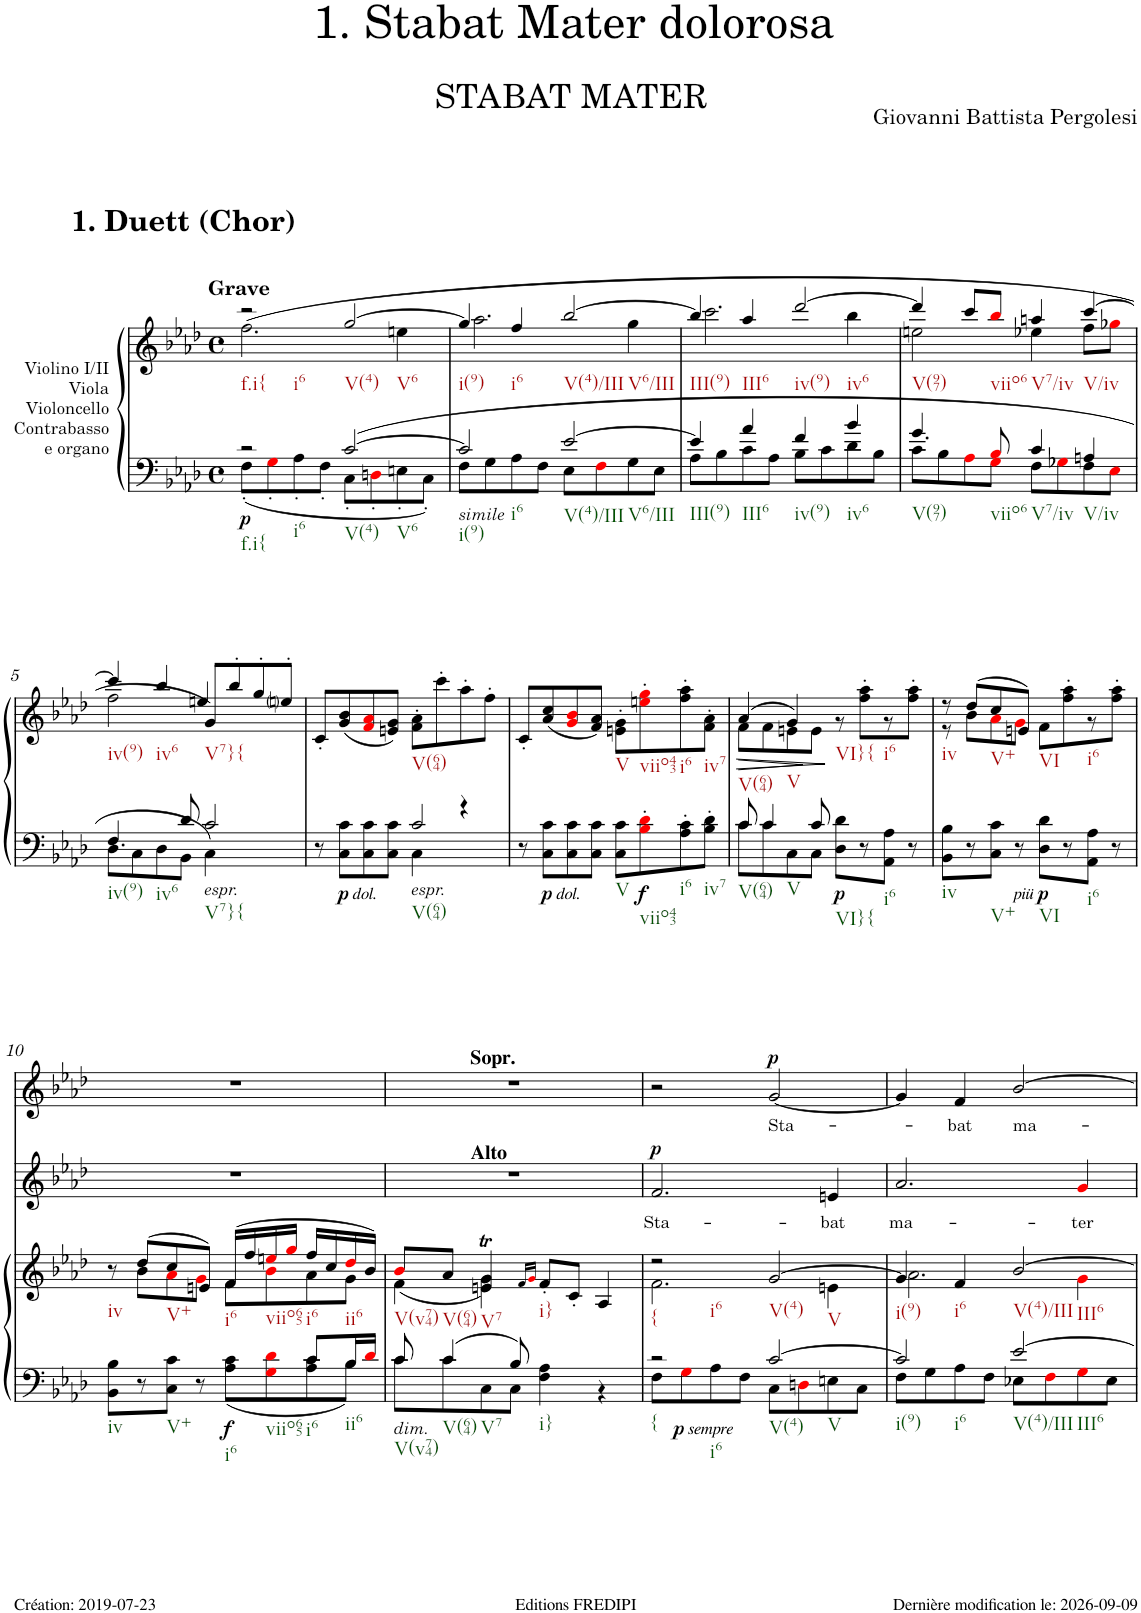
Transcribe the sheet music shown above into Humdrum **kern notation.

**kern	**kern	**dynam	**harte	**kern	**text	**dynam	**kern	**text	**dynam
*part3	*part3	*part3	*part3	*part2	*part2	*part2	*part1	*part1	*part1
*staff4	*staff3	*staff3/4	*	*staff2	*staff2	*staff2	*staff1	*staff1	*staff1
*I"Violino I/II Viola Violoncello Contrabasso e organo	*	*	*	*I"Alto	*	*	*I"Soprano	*	*
*clefF4	*clefG2	*	*	*clefG2	*	*	*clefG2	*	*
*k[b-e-a-d-]	*k[b-e-a-d-]	*	*	*k[b-e-a-d-]	*	*	*k[b-e-a-d-]	*	*
*M4/4	*M4/4	*	*	*M4/4	*	*	*M4/4	*	*
*met(c)	*met(c)	*	*	*met(c)	*	*	*met(c)	*	*
=1	=1	=1	=1	=1	=1	=1	=1	=1	=1
*^	*^	*	*	*	*	*	*	*	*
!	!	!	!	!	!	!	!	!	!LO:TX:a:B:t=Grave	!	!
!	!	!	!	!LO:DY:b=2	!	!	!	!	!	!	!
2r	8F'\L	2r	(>2.ff\	p	.	1r	.	.	1r	.	.
.	8G'i\	.	.	.	.	.	.	.	.	.	.
.	8A-'\	.	.	.	.	.	.	.	.	.	.
.	8F'\J	.	.	.	.	.	.	.	.	.	.
[>2c/	8C'\L	[2gg/	.	.	.	.	.	.	.	.	.
.	8Dn'i\	.	.	.	.	.	.	.	.	.	.
.	8En'\	.	4een\	.	.	.	.	.	.	.	.
.	8C'\J	.	.	.	.	.	.	.	.	.	.
=2	=2	=2	=2	=2	=2	=2	=2	=2	=2	=2	=2
!LO:TX:b:i:t=simile	!	!	!	!	!	!	!	!	!	!	!
2c/]	8F'\L	4gg/]	2.aa-\	.	.	1r	.	.	1r	.	.
.	8G'\	.	.	.	.	.	.	.	.	.	.
.	8A-'\	4ff/	.	.	.	.	.	.	.	.	.
.	8F'\J	.	.	.	.	.	.	.	.	.	.
[>2e-/	8E-'\L	[2bb-/	.	.	.	.	.	.	.	.	.
.	8F'i\	.	.	.	.	.	.	.	.	.	.
.	8G'\	.	4gg\	.	.	.	.	.	.	.	.
.	8E-'\J	.	.	.	.	.	.	.	.	.	.
=3	=3	=3	=3	=3	=3	=3	=3	=3	=3	=3	=3
4e-/]	8A-'\L	4bb-/]	2.ccc\	.	.	1r	.	.	1r	.	.
.	8B-'\	.	.	.	.	.	.	.	.	.	.
4a-/	8c'\	4aa-/	.	.	.	.	.	.	.	.	.
.	8A-'\J	.	.	.	.	.	.	.	.	.	.
4f/	8B-'\L	[2ddd-/	.	.	.	.	.	.	.	.	.
.	8c'\	.	.	.	.	.	.	.	.	.	.
4b-/	8d-'\	.	4bb-\	.	.	.	.	.	.	.	.
.	8B-'\J	.	.	.	.	.	.	.	.	.	.
=4	=4	=4	=4	=4	=4	=4	=4	=4	=4	=4	=4
4.g/	8c'\L	4ddd-/]	2een\	.	.	1r	.	.	1r	.	.
.	8B-'\	.	.	.	.	.	.	.	.	.	.
.	8A-'i\	8ccc/L	.	.	.	.	.	.	.	.	.
8B-i/	8G'i\J	8bb-i/J	.	.	.	.	.	.	.	.	.
4c/	8F'\L	4aan/	4ee-X\	.	.	.	.	.	.	.	.
.	8G-X'i\	.	.	.	.	.	.	.	.	.	.
4An/	8F'\	[4ccc/	8ff\L	.	.	.	.	.	.	.	.
.	8E-'i\J	.	8gg-Xi\J	.	.	.	.	.	.	.	.
!!LO:LB:g=z
=5	=5	=5	=5	=5	=5	=5	=5	=5	=5	=5	=5
8D-\L	4.F/	4ccc/]	2ff\	.	.	1r	.	.	1r	.	.
8C\	.	.	.	.	.	.	.	.	.	.	.
8D-\	.	4bb-/	.	.	.	.	.	.	.	.	.
8BB-\J	8d-/	.	.	.	.	.	.	.	.	.	.
!LO:TX:b:i:t=espr.	!	!	!	!	!	!	!	!	!	!	!
4C\	2c/	4een/	8g/L)	.	.	.	.	.	.	.	.
.	.	.	8bb-'/	.	.	.	.	.	.	.	.
4ryy	.	4ryy	8gg'/	.	.	.	.	.	.	.	.
.	.	.	8eenj'/J	.	.	.	.	.	.	.	.
*	*	*v	*v	*	*	*	*	*	*	*	*
=6	=6	=6	=6	=6	=6	=6	=6	=6	=6	=6
8r	2ryy	8c'/L	.	.	1r	.	.	1r	.	.
!	!	!	!LO:DY:b=2	!	!	!	!	!	!	!
!	!	!	!LO:DY:n=1:b=2	!	!	!	!	!	!	!
8C\ 8c\L	.	(<8g/ 8b-/	p other-dynamics	.	.	.	.	.	.	.
8C\ 8c\	.	8fi/ 8a-i/	.	.	.	.	.	.	.	.
8C\ 8c\J	.	8en/ 8g/J)	.	.	.	.	.	.	.	.
!LO:TX:b:i:t=espr.	!	!	!	!	!	!	!	!	!	!
4C\	2c/	8f\' 8a-\'L	.	.	.	.	.	.	.	.
.	.	8ccc'\	.	.	.	.	.	.	.	.
4r	.	8aa-'\	.	.	.	.	.	.	.	.
.	.	8ff'\J	.	.	.	.	.	.	.	.
*v	*v	*	*	*	*	*	*	*	*	*
=7	=7	=7	=7	=7	=7	=7	=7	=7	=7
8r	8c'/L	.	.	1r	.	.	1r	.	.
!	!	!LO:DY:b=2	!	!	!	!	!	!	!
!	!	!LO:DY:n=1:b=2	!	!	!	!	!	!	!
8C\ 8c\L	(<8a-/ 8cc/	p other-dynamics	.	.	.	.	.	.	.
8C\ 8c\	8gi/ 8b-i/	.	.	.	.	.	.	.	.
8C\ 8c\J	8f/ 8a-/J)	.	.	.	.	.	.	.	.
8C\ 8c\L	8en\' 8g\'L	.	.	.	.	.	.	.	.
!	!	!LO:DY:n=2:b=2	!	!	!	!	!	!	!
8B-i\' 8d-i\'	8eeni\' 8ggi\'	f	.	.	.	.	.	.	.
8A-\' 8c\'	8ff\' 8aa-\'	.	.	.	.	.	.	.	.
8B-\' 8d-\'J	8f\' 8a-\'J	.	.	.	.	.	.	.	.
=8	=8	=8	=8	=8	=8	=8	=8	=8	=8
*^	*	*	*	*	*	*	*	*	*
!	!	!	!LO:HP:b	!	!	!	!	!	!	!
*	*	*^	*	*	*	*	*	*	*	*
8c\L	8c/	(>4a-/	8f\L	>	.	1r	.	.	1r	.	.
8c\	4c/	.	8f\	.	.	.	.	.	.	.	.
!	!	!	!	!LO:HP:b	!	!	!	!	!	!	!
8C\	.	4g/)	8en\	>	.	.	.	.	.	.	.
8C\J	8c/	.	8e\J	]	.	.	.	.	.	.	.
!	!	!	!	!LO:DY:n=1:b=2	!	!	!	!	!	!	!
8D-\ 8d-\L	2ryy	2ryy	8r	] p	.	.	.	.	.	.	.
8r	.	.	8ff\'> 8aa-\'>L	.	.	.	.	.	.	.	.
8AA-\ 8A-\J	.	.	8r	.	.	.	.	.	.	.	.
8r	.	.	8ff\'> 8aa-\'>J	.	.	.	.	.	.	.	.
*v	*v	*	*	*	*	*	*	*	*	*	*
=9	=9	=9	=9	=9	=9	=9	=9	=9	=9	=9
8BB-\ 8B-\L	8r	8r	.	.	1r	.	.	1r	.	.
8r	(8dd-/L	8b-\L	.	.	.	.	.	.	.	.
8C\ 8c\J	8cc/	8a-i\	.	.	.	.	.	.	.	.
8r	8en/J)	8gi\J	.	.	.	.	.	.	.	.
!	!	!	!LO:DY:b=2	!	!	!	!	!	!	!
!	!	!	!LO:DY:n=1:b=2	!	!	!	!	!	!	!
8D-\ 8d-\L	2ryy	8f\L	other-dynamics p	.	.	.	.	.	.	.
8r	.	8ff\'> 8aa-\'>	.	.	.	.	.	.	.	.
8AA-\ 8A-\J	.	8r	.	.	.	.	.	.	.	.
8r	.	8ff\'> 8aa-\'>J	.	.	.	.	.	.	.	.
!!LO:LB:g=z
=10	=10	=10	=10	=10	=10	=10	=10	=10	=10	=10
*^	*	*	*	*	*	*	*	*	*	*
8BB-\ 8B-\L	2.ryy	8r	8ryy	.	.	1r	.	.	1r	.	.
8r	.	(>8dd-/L	8b-\L	.	.	.	.	.	.	.	.
8C\ 8c\J	.	8cc/	8a-i\	.	.	.	.	.	.	.	.
8r	.	8en/J)	8gi\J	.	.	.	.	.	.	.	.
!	!	!	!	!LO:DY:b=2	!	!	!	!	!	!	!
8A-\ 8c\L	.	(>16f/LL	8f\L	f	.	.	.	.	.	.	.
.	.	16ff/	.	.	.	.	.	.	.	.	.
8Gi\ 8d-i\	.	16eeni/	8b-i\	.	.	.	.	.	.	.	.
.	.	16ggi/JJ	.	.	.	.	.	.	.	.	.
8A-\ 8c\	8c/L	16ff/LL	8a-\	.	.	.	.	.	.	.	.
.	.	16cc/	.	.	.	.	.	.	.	.	.
8B-\J	16B-/L	16dd-i/	8g\J	.	.	.	.	.	.	.	.
.	16d-i/JJ	16b-/JJ)	.	.	.	.	.	.	.	.	.
=11	=11	=11	=11	=11	=11	=11	=11	=11	=11	=11	=11
!	!	!	!	!	!	!	!	!	!LO:TX:a:B:t=Sopr.	!	!
!	!	!	!	!	!	!LO:TX:a:B:t=Alto	!	!	!	!	!
!LO:TX:b:i:t=dim.	!	!	!	!	!	!	!	!	!	!	!
8c/	8c\L	8b-i/L	(<4f\	.	.	1r	.	.	1r	.	.
4c/	8c\	8a-/J	.	.	.	.	.	.	.	.	.
.	8C\	4en/T 4g/T	4e\ 4g\)	.	.	.	.	.	.	.	.
8B-/	8C\J	.	.	.	.	.	.	.	.	.	.
.	.	16qf/LL	.	.	.	.	.	.	.	.	.
.	.	16qgi/JJ	.	.	.	.	.	.	.	.	.
2ryy	4F\ 4A-\	8f'</L	2ryy	.	.	.	.	.	.	.	.
.	.	8c'</J	.	.	.	.	.	.	.	.	.
.	4r	4A-/	.	.	.	.	.	.	.	.	.
=12	=12	=12	=12	=12	=12	=12	=12	=12	=12	=12	=12
!	!	!	!	!LO:DY:b=2	!	!	!LO:LY:b	!	!	!	!
!	!	!	!	!LO:DY:n=1:b=2	!LO:H:n=1:kt={	!	!	!LO:DY:a	!	!	!
!	!	!	!	!	!LO:H:n=2:kt={	!	!	!	!	!	!
2r	8F\L	2r	2.f\	p other-dynamics	N N	2.f/	Sta-	p	2r	.	.
.	8Gi\	.	.	.	.	.	.	.	.	.	.
.	8A-\	.	.	.	.	.	.	.	.	.	.
.	8F\J	.	.	.	.	.	.	.	.	.	.
!	!	!	!	!	!	!	!	!	!	!LO:LY:b	!LO:DY:a
[>2c/	8C\L	[>2g/	.	.	.	.	.	.	[<2g/	Sta-	p
.	8Dni\	.	.	.	.	.	.	.	.	.	.
!	!	!	!	!	!	!	!LO:LY:b	!	!	!	!
.	8En\	.	4en\	.	.	4en/	-bat	.	.	.	.
.	8C\J	.	.	.	.	.	.	.	.	.	.
=13	=13	=13	=13	=13	=13	=13	=13	=13	=13	=13	=13
!	!	!	!	!	!	!	!LO:LY:b	!	!	!	!
2c/]	8F\L	4g/]	2.a-\	.	.	2.a-/	ma-	.	4g/]	.	.
.	8G\	.	.	.	.	.	.	.	.	.	.
!	!	!	!	!	!	!	!	!	!	!LO:LY:b	!
.	8A-\	4f/	.	.	.	.	.	.	4f/	-bat	.
.	8F\J	.	.	.	.	.	.	.	.	.	.
!	!	!	!	!	!	!	!	!	!	!LO:LY:b	!
[>2e-/	8E-X\L	[>2b-/	.	.	.	.	.	.	[>2b-/	ma-	.
.	8Fi\	.	.	.	.	.	.	.	.	.	.
!	!	!	!	!	!	!	!LO:LY:b	!	!	!	!
.	8Gi\	.	4gi\	.	.	4gi/	-ter	.	.	.	.
.	8E-\J	.	.	.	.	.	.	.	.	.	.
*v	*v	*	*	*	*	*	*	*	*	*	*
*	*v	*v	*	*	*	*	*	*	*	*
=	=	=	=	=	=	=	=	=	=
*-	*-	*-	*-	*-	*-	*-	*-	*-	*-
